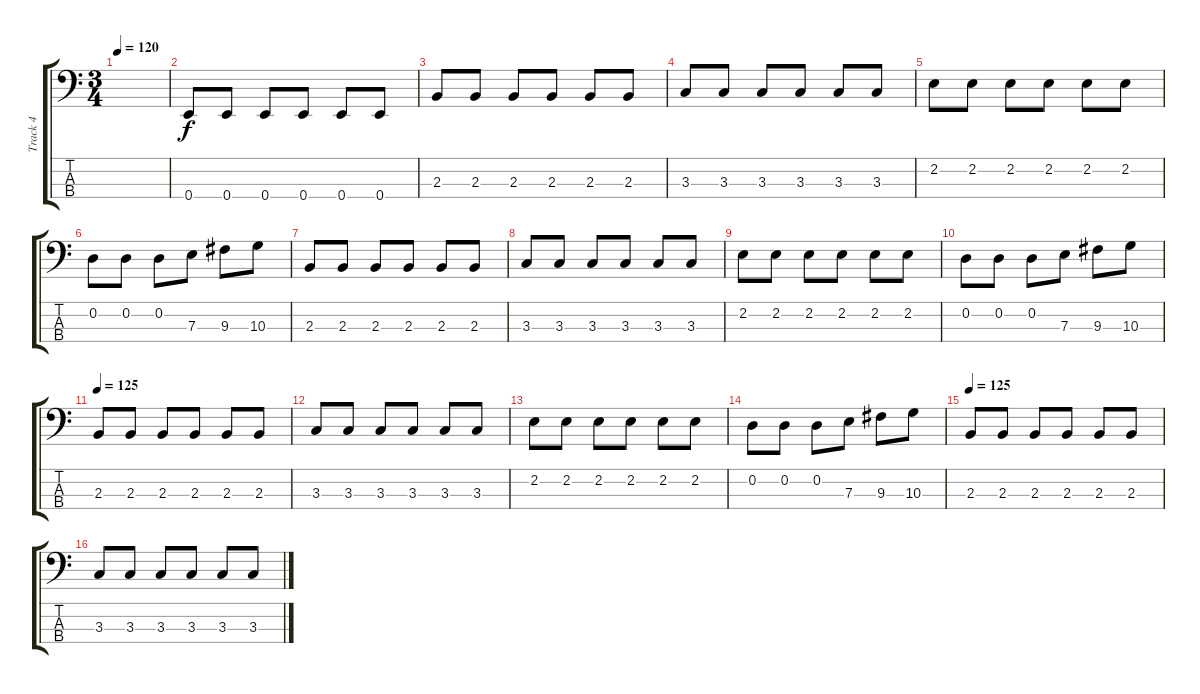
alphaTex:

\track ("Track 4" "Track 4") {instrument electricbassfinger}
\staff {score tabs}
\tuning (G2 D2 A1 E1) {hide}
\ts (3 4)
\tempo 120
\clef f4
\ks c
|
0.4.8 0.4.8 0.4.8 0.4.8 0.4.8 0.4.8 |
2.3.8 2.3.8 2.3.8 2.3.8 2.3.8 2.3.8 |
3.3.8 3.3.8 3.3.8 3.3.8 3.3.8 3.3.8 |
2.2.8 2.2.8 2.2.8 2.2.8 2.2.8 2.2.8 |
0.2.8 0.2.8 0.2.8 7.3.8 9.3.8 10.3.8 |
2.3.8 2.3.8 2.3.8 2.3.8 2.3.8 2.3.8 |
3.3.8 3.3.8 3.3.8 3.3.8 3.3.8 3.3.8 |
2.2.8 2.2.8 2.2.8 2.2.8 2.2.8 2.2.8 |
0.2.8 0.2.8 0.2.8 7.3.8 9.3.8 10.3.8 |
\tempo 125
2.3.8 2.3.8 2.3.8 2.3.8 2.3.8 2.3.8 |
3.3.8 3.3.8 3.3.8 3.3.8 3.3.8 3.3.8 |
2.2.8 2.2.8 2.2.8 2.2.8 2.2.8 2.2.8 |
0.2.8 0.2.8 0.2.8 7.3.8 9.3.8 10.3.8 |
\tempo 125
2.3.8 2.3.8 2.3.8 2.3.8 2.3.8 2.3.8 |
3.3.8 3.3.8 3.3.8 3.3.8 3.3.8 3.3.8
